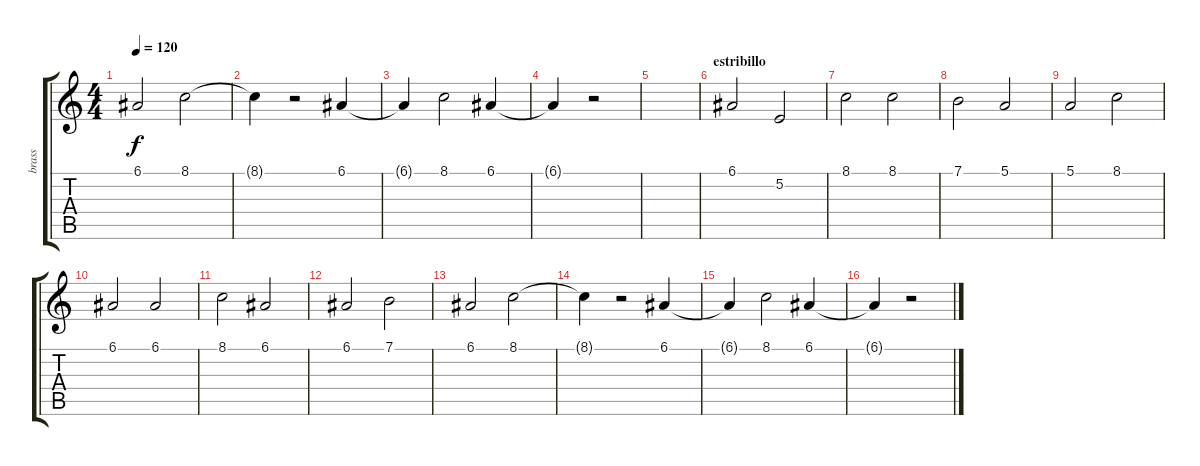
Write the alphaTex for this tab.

\track ("brass" "brass") {instrument brasssection}
\staff {score tabs}
\tuning (E4 B3 G3 D3 A2 E2) {hide}
\ts (4 4)
\tempo 120
\clef g2
\ks c
6.1.2{dy f} 8.1.2 |
8.1{t}.4 r.2 6.1.4 |
6.1{t}.4 8.1.2 6.1.4 |
6.1{t}.4 r.2 |
|
\section ("" "estribillo")
6.1.2 5.2.2 |
8.1.2 8.1.2 |
7.1.2 5.1.2 |
5.1.2 8.1.2 |
6.1.2 6.1.2 |
8.1.2 6.1.2 |
6.1.2 7.1.2 |
6.1.2 8.1.2 |
8.1{t}.4 r.2 6.1.4 |
6.1{t}.4 8.1.2 6.1.4 |
6.1{t}.4 r.2
